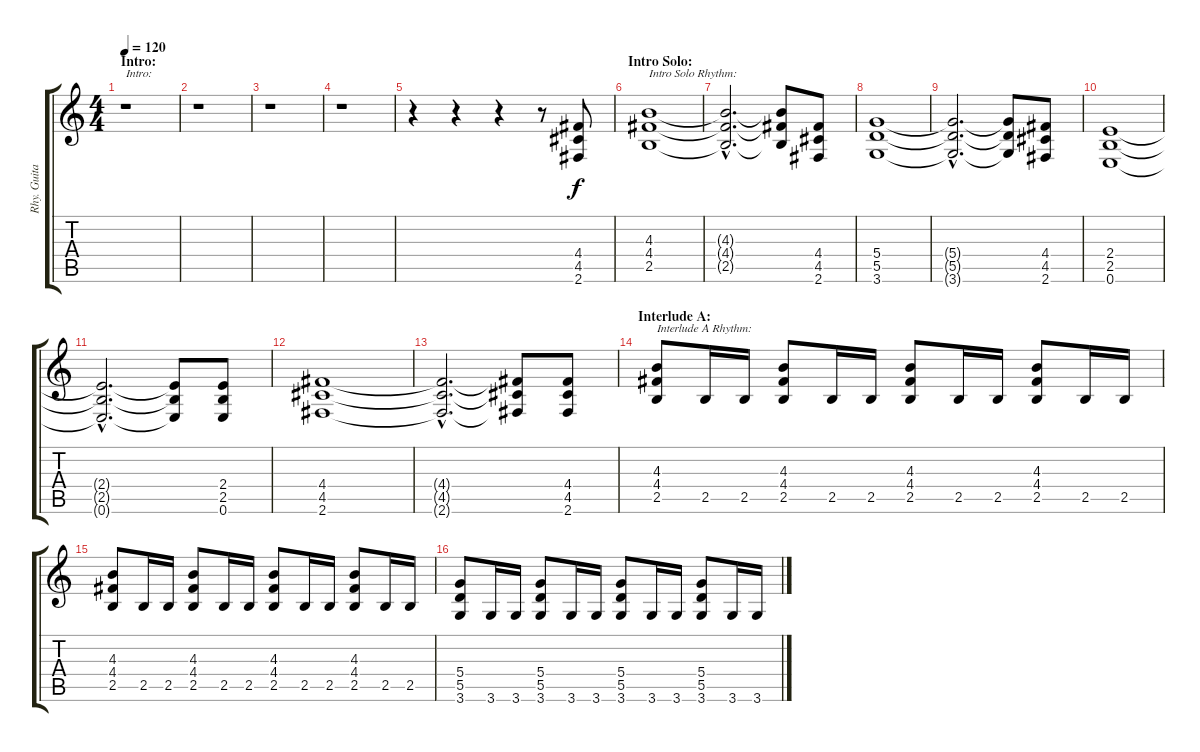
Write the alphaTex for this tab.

\track ("Rhy. Guitar 1" "Rhy. Guita") {instrument distortionguitar}
\staff {score tabs}
\tuning (E4 B3 G3 D3 A2 E2) {hide}
\ts (4 4)
\section ("" "Intro:")
\tempo 120
\clef g2
\ks c
r.1{txt "Intro:" dy f instrument distortionguitar} |
r.1 |
r.1 |
r.1 |
r.4 r.4 r.4 r.8 (4.4 4.5 2.6).8 |
\section ("" "Intro Solo:")
(4.3 4.4 2.5).1{txt "Intro Solo Rhythm:"} |
(4.3{hac t} 4.4{hac t} 2.5{hac t}).2{d} (4.3{t} 4.4{t} 2.5{t}).8 (4.4 4.5 2.6).8 |
(5.4 5.5 3.6).1 |
(5.4{hac t} 5.5{hac t} 3.6{hac t}).2{d} (5.4{t} 5.5{t} 3.6{t}).8 (4.4 4.5 2.6).8 |
(2.4 2.5 0.6).1 |
(2.4{hac t} 2.5{hac t} 0.6{hac t}).2{d} (2.4{t} 2.5{t} 0.6{t}).8 (2.4 2.5 0.6).8 |
(4.4 4.5 2.6).1 |
(4.4{hac t} 4.5{hac t} 2.6{hac t}).2{d} (4.4{t} 4.5{t} 2.6{t}).8 (4.4 4.5 2.6).8 |
\section ("" "Interlude A:")
(4.3 4.4 2.5).8{txt "Interlude A Rhythm:"} 2.5.16 2.5.16 (4.3 4.4 2.5).8 2.5.16 2.5.16 (4.3 4.4 2.5).8 2.5.16 2.5.16 (4.3 4.4 2.5).8 2.5.16 2.5.16 |
(4.3 4.4 2.5).8 2.5.16 2.5.16 (4.3 4.4 2.5).8 2.5.16 2.5.16 (4.3 4.4 2.5).8 2.5.16 2.5.16 (4.3 4.4 2.5).8 2.5.16 2.5.16 |
(5.4 5.5 3.6).8 3.6.16 3.6.16 (5.4 5.5 3.6).8 3.6.16 3.6.16 (5.4 5.5 3.6).8 3.6.16 3.6.16 (5.4 5.5 3.6).8 3.6.16 3.6.16
